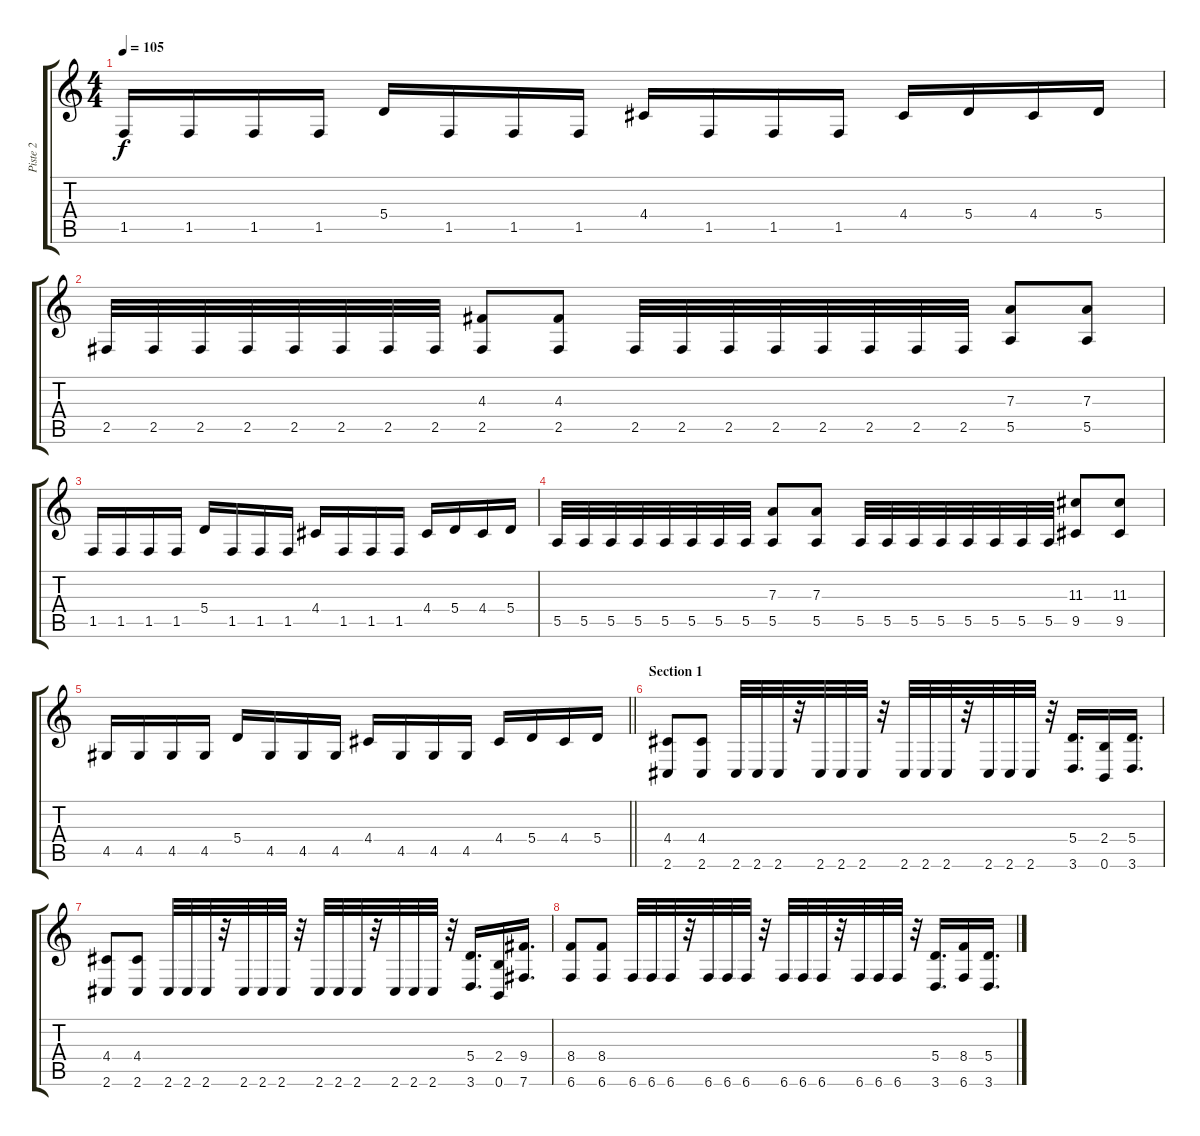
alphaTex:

\track ("Piste 2" "Piste 2") {instrument distortionguitar}
\staff {score tabs}
\tuning (B3 Gb3 D3 A2 E2 B1) {hide}
\ts (4 4)
\tempo 105
\clef g2
\ks c
1.5.16{dy f} 1.5.16 1.5.16 1.5.16 5.4.16 1.5.16 1.5.16 1.5.16 4.4.16 1.5.16 1.5.16 1.5.16 4.4.16 5.4.16 4.4.16 5.4.16 |
2.5.32 2.5.32 2.5.32 2.5.32 2.5.32 2.5.32 2.5.32 2.5.32 (4.3 2.5).8 (4.3 2.5).8 2.5.32 2.5.32 2.5.32 2.5.32 2.5.32 2.5.32 2.5.32 2.5.32 (7.3 5.5).8 (7.3 5.5).8 |
1.5.16 1.5.16 1.5.16 1.5.16 5.4.16 1.5.16 1.5.16 1.5.16 4.4.16 1.5.16 1.5.16 1.5.16 4.4.16 5.4.16 4.4.16 5.4.16 |
5.5.32 5.5.32 5.5.32 5.5.32 5.5.32 5.5.32 5.5.32 5.5.32 (7.3 5.5).8 (7.3 5.5).8 5.5.32 5.5.32 5.5.32 5.5.32 5.5.32 5.5.32 5.5.32 5.5.32 (11.3 9.5).8 (11.3 9.5).8 |
\barLineRight lightlight
4.5.16 4.5.16 4.5.16 4.5.16 5.4.16 4.5.16 4.5.16 4.5.16 4.4.16 4.5.16 4.5.16 4.5.16 4.4.16 5.4.16 4.4.16 5.4.16 |
\section ("" "Section 1")
(4.4 2.6).8 (4.4 2.6).8 2.6.32 2.6.32 2.6.32 r.32 2.6.32 2.6.32 2.6.32 r.32 2.6.32 2.6.32 2.6.32 r.32 2.6.32 2.6.32 2.6.32 r.32 (5.4 3.6).16{d} (2.4 0.6).16 (5.4 3.6).16{d} |
(4.4 2.6).8 (4.4 2.6).8 2.6.32 2.6.32 2.6.32 r.32 2.6.32 2.6.32 2.6.32 r.32 2.6.32 2.6.32 2.6.32 r.32 2.6.32 2.6.32 2.6.32 r.32 (5.4 3.6).16{d} (2.4 0.6).16 (9.4 7.6).16{d} |
(8.4 6.6).8 (8.4 6.6).8 6.6.32 6.6.32 6.6.32 r.32 6.6.32 6.6.32 6.6.32 r.32 6.6.32 6.6.32 6.6.32 r.32 6.6.32 6.6.32 6.6.32 r.32 (5.4 3.6).16{d} (8.4 6.6).16 (5.4 3.6).16{d}
